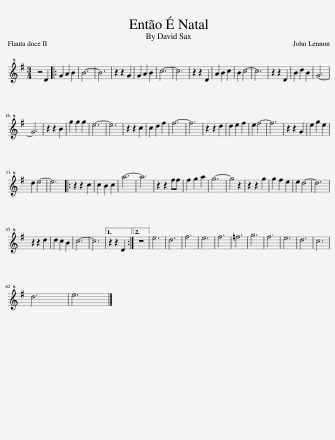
X:1
L:1/8
M:3/4
I:linebreak $
K:G
V:1 treble+8
V:1
 z4 D2 |: G2 A2 B2 | B6- | B6 | z2 z2 G2 | %5
 G2 A2 B2 | c6- | c6 | z2 z2 D2 | A2 B2 c2 | %10
 B2 c4- | c6 | z2 z2 D2 | B2 d2 B2 | G6- |$ %15
 G6 | z2 z2 B2 | g2 g2 g2 | e6- | e6 | %20
 z2 z2 c2 | c2 d2 f2 | f6- | f6 | z2 z2 d2 | %25
 d2 e2 f2 | e2 f4- | f6 | z2 z2 G2 | e2 g2 e2 |$ %30
 d2 e4- | e6 |: z2 z2 c2 | c2 B2 c2 | a6- | %35
 a6 | z2 z2 ff | f2 g2 a2 | g6- | g4 z2 | %40
 z2 z2 g2 | g2 f2 e2 | e2 d4- | d6 |$ z2 z2 d2 | %45
 d2 c2 B2 | c6- | c6 |1 z2 z2 D2 :|2 z6 || %50
 e6 | d6 | f6 | e6 | f6 | %55
 =f6 | g6 | f6 | e6 | d6 | %60
 c6 |$ d6 | e6 |] %63
